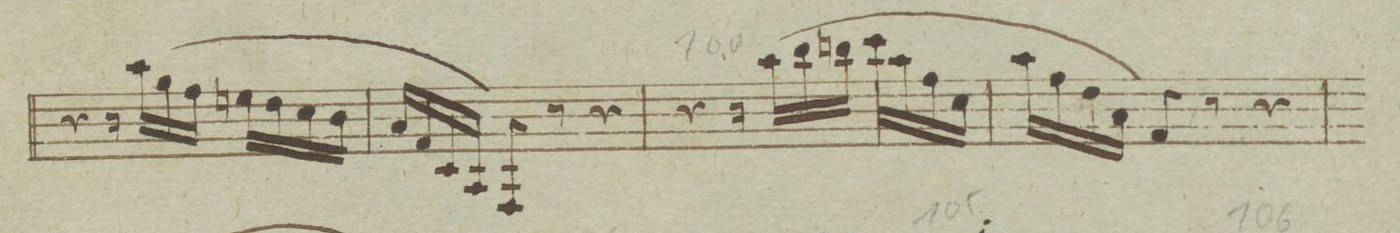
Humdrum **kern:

**kern	**dynam
*I"Clarinetto 1o. in B	*
*clefG2	*
*k[b-e-a-d-]	*
*met(c)	*
*M3/4	*
4r	.
16r	.
(16gg\LL	.
16ff\	.
16ee-\JJ	.
16dd\LL	.
16cc\	.
16b-\	.
16a-\JJ	.
=99	=99
16g/LL	.
16e-/	.
16B-/	.
16G/JJ	.
8E-/)	.
8r	.
4r	.
=100	=100
4r	.
16r	.
(>16gg\LL	.
16aa-\	.
16aa\JJ	.
16bb-\LL	.
16gg\	.
16ee-\	.
16b-\JJ	.
=101	=101
16gg\LL	.
16ee-\	.
16cc\	.
16g\JJ	.
8e-/)	.
8r	.
4r	.
=102	=102
*-	*-
